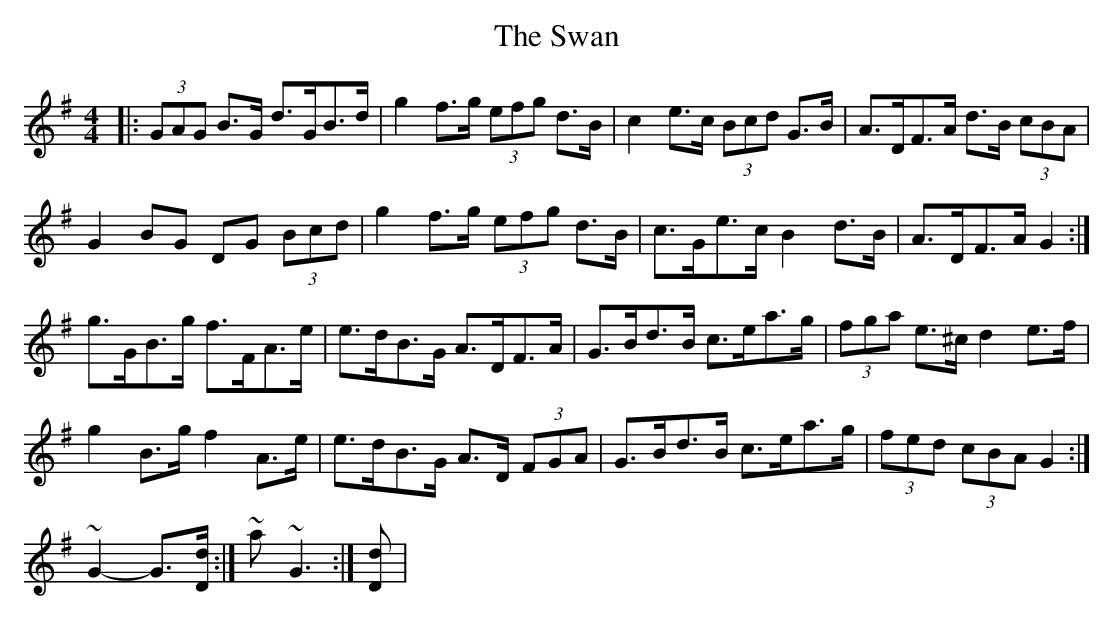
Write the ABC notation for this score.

X:1
T: The Swan
M: 4/4
L: 1/8
K: Gmaj
|:(3GAG B>G d>GB>d|g2 f>g (3efg d>B|c2 e>c (3Bcd G>B|A>DF>A d>B (3cBA|
G2 BG DG (3Bcd|g2 f>g (3efg d>B|c>Ge>c B2 d>B|A>DF>A G2:|
g>GB>g f>FA>e|e>dB>G A>DF>A|G>Bd>B c>ea>g|(3fga e>^c d2 e>f|
g2 B>g f2 A>e|e>dB>G A>D (3FGA|G>Bd>B c>ea>g|(3fed (3cBA G2:|
~ G2- G>[Dd]:|~ akin to ~ G3:|[Dd]|
